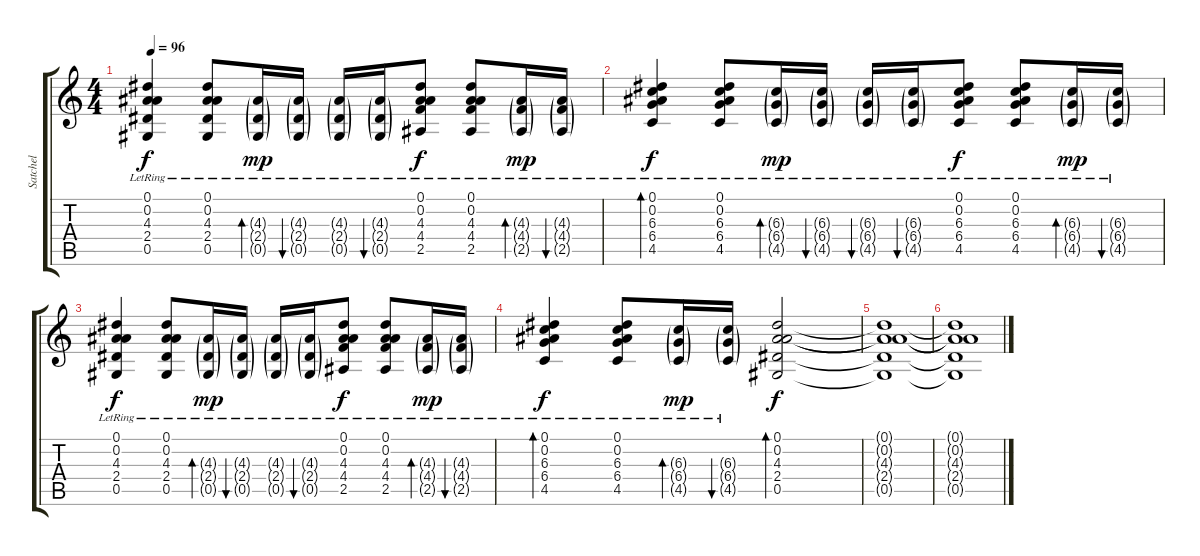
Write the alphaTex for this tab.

\track ("Satchel" "Satchel") {instrument acousticguitarsteel}
\staff {score tabs}
\tuning (Eb4 Bb3 Gb3 Db3 Ab2 Eb2) {hide}
\ts (4 4)
\tempo 96
\clef g2
\ks c
(0.1{lr} 0.2{lr} 4.3{lr} 2.4{lr} 0.5{lr}).4{dy f} (0.1{lr} 0.2{lr} 4.3{lr} 2.4{lr} 0.5{lr}).8 (4.3{g lr} 2.4{g lr} 0.5{g lr}).16{bd 30 dy mp} (4.3{g lr} 2.4{g lr} 0.5{g lr}).16{bu 30} (4.3{g lr} 2.4{g lr} 0.5{g lr}).16 (4.3{g lr} 2.4{g lr} 0.5{g lr}).16{bu 30} (0.1{lr} 0.2{lr} 4.3{lr} 4.4{lr} 2.5{lr}).8{dy f} (0.1{lr} 0.2{lr} 4.3{lr} 4.4{lr} 2.5{lr}).8 (4.3{g lr} 4.4{g lr} 2.5{g lr}).16{bd 30 dy mp} (4.3{g lr} 4.4{g lr} 2.5{g lr}).16{bu 30} |
(0.1{lr} 0.2{lr} 6.3{lr} 6.4{lr} 4.5{lr}).4{bd 30 dy f} (0.1{lr} 0.2{lr} 6.3{lr} 6.4{lr} 4.5{lr}).8 (6.3{g lr} 6.4{g lr} 4.5{g lr}).16{bd 30 dy mp} (6.3{g lr} 6.4{g lr} 4.5{g lr}).16{bu 30} (6.3{g lr} 6.4{g lr} 4.5{g lr}).16{bu 30} (6.3{g lr} 6.4{g lr} 4.5{g lr}).16{bu 30} (0.1{lr} 0.2{lr} 6.3{lr} 6.4{lr} 4.5{lr}).8{dy f} (0.1{lr} 0.2{lr} 6.3{lr} 6.4{lr} 4.5{lr}).8 (6.3{g lr} 6.4{g lr} 4.5{g lr}).16{bd 30 dy mp} (6.3{g lr} 6.4{g lr} 4.5{g lr}).16{bu 30} |
(0.1{lr} 0.2{lr} 4.3{lr} 2.4{lr} 0.5{lr}).4{dy f} (0.1{lr} 0.2{lr} 4.3{lr} 2.4{lr} 0.5{lr}).8 (4.3{g lr} 2.4{g lr} 0.5{g lr}).16{bd 30 dy mp} (4.3{g lr} 2.4{g lr} 0.5{g lr}).16{bu 30} (4.3{g lr} 2.4{g lr} 0.5{g lr}).16 (4.3{g lr} 2.4{g lr} 0.5{g lr}).16{bu 30} (0.1{lr} 0.2{lr} 4.3{lr} 4.4{lr} 2.5{lr}).8{dy f} (0.1{lr} 0.2{lr} 4.3{lr} 4.4{lr} 2.5{lr}).8 (4.3{g lr} 4.4{g lr} 2.5{g lr}).16{bd 30 dy mp} (4.3{g lr} 4.4{g lr} 2.5{g lr}).16{bu 30} |
(0.1{lr} 0.2{lr} 6.3{lr} 6.4{lr} 4.5{lr}).4{bd 30 dy f} (0.1{lr} 0.2{lr} 6.3{lr} 6.4{lr} 4.5{lr}).8 (6.3{g lr} 6.4{g lr} 4.5{g lr}).16{bd 30 dy mp} (6.3{g lr} 6.4{g lr} 4.5{g lr}).16{bu 30} (0.1 0.2 4.3 2.4 0.5).2{bd 30 dy f} |
(0.1{t} 0.2{t} 4.3{t} 2.4{t} 0.5{t}).1 |
(0.1{t} 0.2{t} 4.3{t} 2.4{t} 0.5{t}).1
